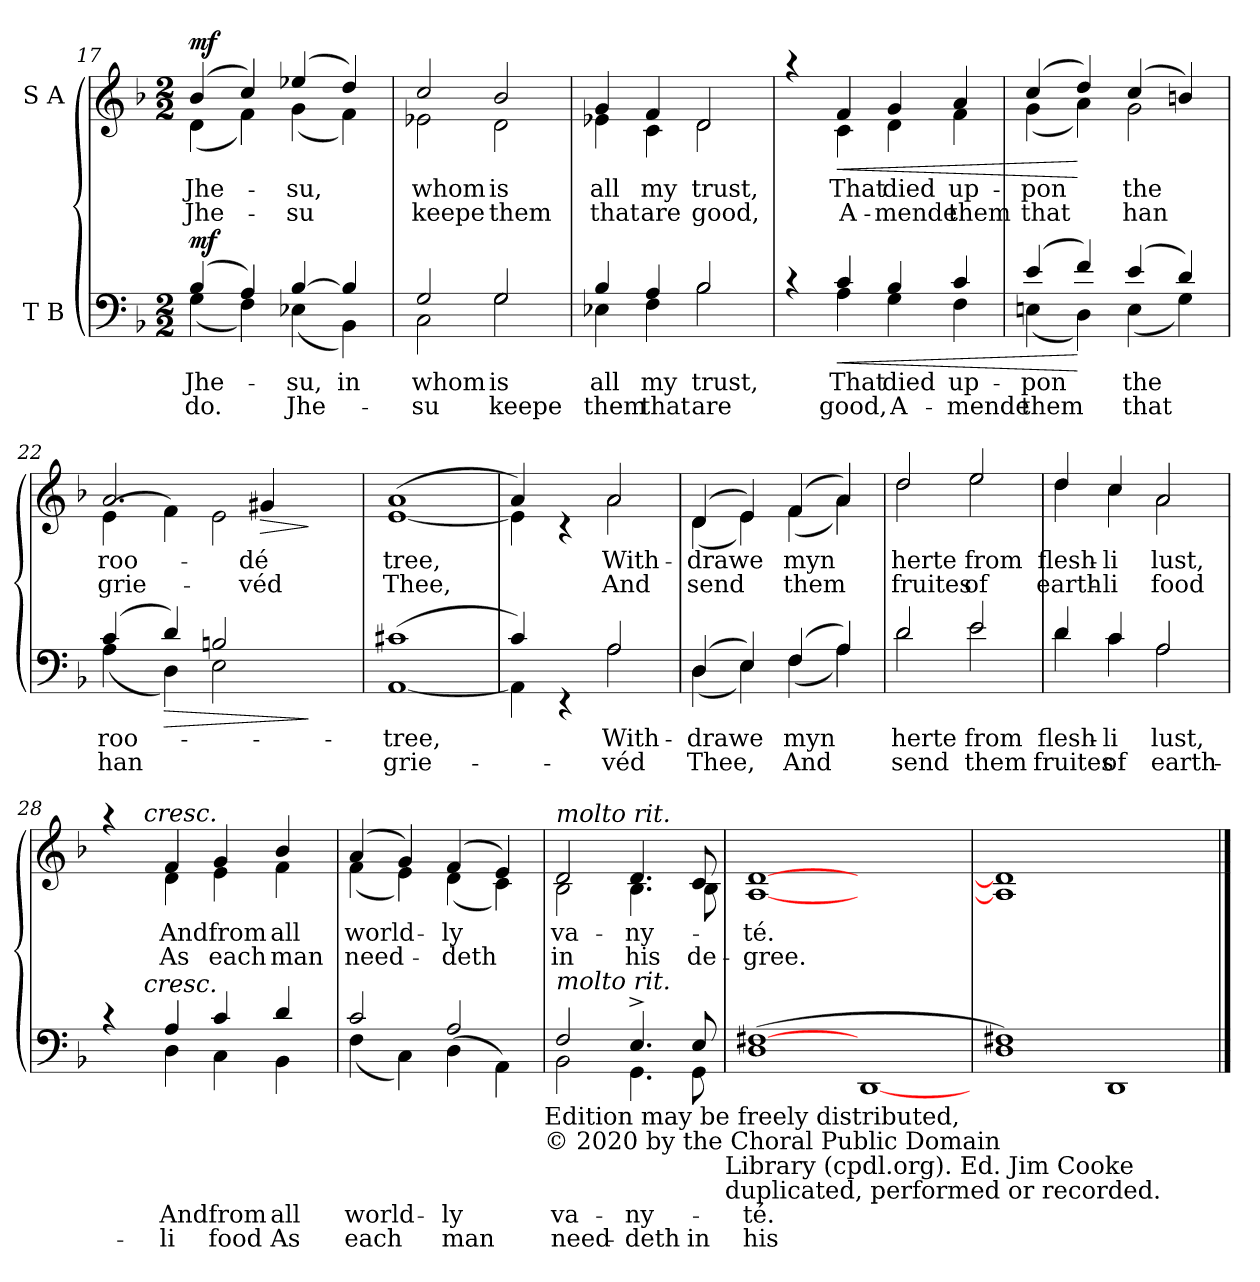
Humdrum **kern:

**kern	**text	**text	**dynam	**kern	**text	**text	**dynam
*part2	*part2	*part2	*part2	*part1	*part1	*part1	*part1
*staff2	*staff2	*staff2	*staff2	*staff1	*staff1	*staff1	*staff1
*I"T B	*	*	*	*I"S A	*	*	*
*clefF4	*	*	*	*clefG2	*	*	*
*k[b-]	*	*	*	*k[b-]	*	*	*
*F:	*	*	*	*F:	*	*	*
*M2/2	*	*	*	*M2/2	*	*	*
=17	=17	=17	=17	=17	=17	=17	=17
!	!LO:LY:a	!LO:LY:a	!LO:DY:a	!	!LO:LY:b	!LO:LY:b	!LO:DY:a
*^	*	*	*	*^	*	*	*
(4B-/	(<4G\	Jhe-	do.	mf	(4b-/	(<4d\	Jhe-	Jhe-	mf
4A/)	4F\)	.	.	.	4cc/)	4f\)	.	.	.
!	!	!LO:LY:a	!LO:LY:a	!	!	!	!LO:LY:b	!LO:LY:b	!
[>4B-/	(<4E-X\	-su,	Jhe-	.	(4ee-X/	(<4g\	-su,	-su	.
!	!	!LO:LY:a	!	!	!	!	!	!	!
4B-/]	4BB-\)	in	.	.	4dd/)	4f\)	.	.	.
=18	=18	=18	=18	=18	=18	=18	=18	=18	=18
!	!	!LO:LY:a	!LO:LY:a	!	!	!	!LO:LY:b	!LO:LY:b	!
2G/	2C\	whom	-su	.	2cc/	2e-X\	whom	keepe	.
!	!	!LO:LY:a	!LO:LY:a	!	!	!	!LO:LY:b	!LO:LY:b	!
2G/	2G\	is	keepe	.	2b-/	2d\	is	them	.
=19	=19	=19	=19	=19	=19	=19	=19	=19	=19
!	!	!LO:LY:a	!LO:LY:a	!	!	!	!LO:LY:b	!LO:LY:b	!
4B-/	4E-X\	all	them	.	4g/	4e-X\	all	that	.
!	!	!LO:LY:a	!LO:LY:a	!	!	!	!LO:LY:b	!LO:LY:b	!
4A/	4F\	my	that	.	4f/	4c\	my	are	.
!	!	!LO:LY:a	!LO:LY:a	!	!	!	!LO:LY:b	!LO:LY:b	!
2B-/	2B-\	trust,	are	.	2d/	2d\	trust,	good,	.
=20	=20	=20	=20	=20	=20	=20	=20	=20	=20
4rc	4ryy	.	.	.	4raa	4ryy	.	.	.
!	!	!LO:LY:a	!LO:LY:a	!LO:HP:b	!	!	!LO:LY:b	!LO:LY:b	!LO:HP:b
4c/	4A\	That	good,	<	4f/	4c\	That	A-	<
!	!	!LO:LY:a	!LO:LY:a	!	!	!	!LO:LY:b	!LO:LY:b	!
4B-/	4G\	died	A-	.	4g/	4d\	died	-mende	.
!	!	!LO:LY:a	!LO:LY:a	!	!	!	!LO:LY:b	!LO:LY:b	!
4c/	4F\	up-	-mende	.	4a/	4f\	up-	them	.
=21	=21	=21	=21	=21	=21	=21	=21	=21	=21
!	!	!LO:LY:a	!LO:LY:a	!	!	!	!LO:LY:b	!LO:LY:b	!
(4e/	(<4Eni\	-pon	them	.	(4cc/	(<4g\	-pon	that	.
4f/)	4D\)	.	.	[	4dd/)	4a\)	.	.	[
!	!	!LO:LY:a	!LO:LY:a	!	!	!	!LO:LY:b	!LO:LY:b	!
(4e/	(<4E\	the	that	.	(4cc/	2g\	the	han	.
4d/)	4G\)	.	.	.	4bn/)	.	.	.	.
*	*	*	*	*	*v	*v	*	*	*
!!LO:LB:g=z
=22	=22	=22	=22	=22	=22	=22	=22	=22
!	!	!LO:LY:a	!LO:LY:a	!	!	!LO:LY:b	!LO:LY:b	!
*	*	*	*	*	*^	*	*	*
*	*	*	*	*	*	*^	*	*	*
(4c/	(<4A\	roo-	han	.	16ryy	2.a/	(<4e\	roo-	grie-	.
.	.	.	.	.	1ryy	.	.	.	.	.
!	!	!	!	!LO:HP:b	!	!	!	!	!	!
4d/)	4D\)	.	.	>	.	.	4f\)	.	.	.
2Bn/	2E\	.	.	.	.	.	2e\	.	.	.
!	!	!	!	!	!	!	!	!LO:LY:b	!LO:LY:b	!LO:HP:b
.	.	.	.	.	.	4g#X/	.	-dé	-véd	>
8ryy	8ryy	.	.	]	.	8ryy	8ryy	.	.	]
.	.	.	.	.	16.ryy	.	.	.	.	.
32ryy	32ryy	.	.	.	.	32ryy	32ryy	.	.	.
=23	=23	=23	=23	=23	=23	=23	=23	=23	=23	=23
!	!	!LO:LY:a	!LO:LY:a	!	!	!	!	!LO:LY:b	!LO:LY:b	!
*v	*v	*	*	*	*	*	*	*	*	*
*	*	*	*	*v	*v	*v	*	*	*
(>[<1AA 1c#X	-tree,	grie-	.	(>[<1e 1a	tree,	Thee,	.
=24	=24	=24	=24	=24	=24	=24	=24
*^	*	*	*	*^	*	*	*
4AA\]	4c/)	.	.	.	4e\]	4a/)	.	.	.
4ryy	4rEE	.	.	.	4ryy	4rc	.	.	.
!	!	!LO:LY:a	!LO:LY:a	!	!	!	!LO:LY:b	!LO:LY:b	!
2A\	2A/	With-	-véd	.	2a\	2a/	With-	And	.
=25	=25	=25	=25	=25	=25	=25	=25	=25	=25
!	!	!LO:LY:a	!LO:LY:a	!	!	!	!LO:LY:b	!LO:LY:b	!
(4D/	(<4D\	-drawe	Thee,	.	(4d/	(<4d\	-drawe	send	.
4E/)	4E\)	.	.	.	4e/)	4e\)	.	.	.
!	!	!LO:LY:a	!LO:LY:a	!	!	!	!LO:LY:b	!LO:LY:b	!
(4F/	(<4F\	myn	And	.	(4f/	(<4f\	myn	them	.
4A/)	4A\)	.	.	.	4a/)	4a\)	.	.	.
=26	=26	=26	=26	=26	=26	=26	=26	=26	=26
!	!	!LO:LY:a	!LO:LY:a	!	!	!	!LO:LY:b	!LO:LY:b	!
2d/	2d\	herte	send	.	2dd/	2dd\	herte	fruites	.
!	!	!LO:LY:a	!LO:LY:a	!	!	!	!LO:LY:b	!LO:LY:b	!
2e/	2e\	from	them	.	2ee/	2ee\	from	of	.
=27	=27	=27	=27	=27	=27	=27	=27	=27	=27
!	!	!LO:LY:a	!LO:LY:a	!	!	!	!LO:LY:b	!LO:LY:b	!
4d/	4d\	flesh-	fruites	.	4dd/	4dd\	flesh-	earth-	.
!	!	!LO:LY:a	!LO:LY:a	!	!	!	!LO:LY:b	!LO:LY:b	!
4c/	4c\	-li	of	.	4cc/	4cc\	-li	-li	.
!	!	!LO:LY:a	!LO:LY:a	!	!	!	!LO:LY:b	!LO:LY:b	!
2A/	2A\	lust,	earth-	.	2a/	2a\	lust,	food	.
!!LO:LB:g=z
=28	=28	=28	=28	=28	=28	=28	=28	=28	=28
*	*^	*	*	*	*	*^	*	*	*
4rc	4ryy	8.ryy	.	.	.	4raa	4ryy	8.ryy	.	.	.
!	!	!	!	!	!	!	!	!LO:TX:a:i:t=cresc.	!	!	!
!	!	!LO:TX:a:i:t=cresc.	!	!	!	!	!	!	!	!	!
.	.	2ryy	.	.	.	.	.	2ryy	.	.	.
!	!	!	!LO:LY:a	!LO:LY:a	!	!	!	!	!LO:LY:b	!LO:LY:b	!
4A/	4D\	.	And	-li	.	4f/	4d\	.	And	As	.
!	!	!	!LO:LY:a	!LO:LY:a	!	!	!	!	!LO:LY:b	!LO:LY:b	!
4c/	4C\	.	from	food	.	4g/	4e\	.	from	each	.
.	.	4ryy	.	.	.	.	.	4ryy	.	.	.
!	!	!	!LO:LY:a	!LO:LY:a	!	!	!	!	!LO:LY:b	!LO:LY:b	!
4d/	4BB-\	.	all	As	.	4b-/	4f\	.	all	man	.
.	.	16ryy	.	.	.	.	.	16ryy	.	.	.
=29	=29	=29	=29	=29	=29	=29	=29	=29	=29	=29	=29
!	!	!	!LO:LY:a	!LO:LY:a	!	!	!	!	!LO:LY:b	!LO:LY:b	!
*	*	*	*	*	*	*	*v	*v	*	*	*
2c/	(<4F\	2ryy	world-	each	.	(4a/	(<4f\	world-	need-	.
.	4C\)	.	.	.	.	4g/)	4e\)	.	.	.
!	!	!	!LO:LY:a	!LO:LY:a	!	!	!	!LO:LY:b	!LO:LY:b	!
2A/	2ryy	(<4D\	-ly	man	.	(4f/	(<4d\	-ly	-deth	.
.	.	4AA\)	.	.	.	4e/)	4c\)	.	.	.
!	!	!LO:TX:b:t=Edition may be freely distributed,	!	!	!	!	!	!	!	!
!	!	!LO:TX:b:t=© 2020 by the Choral Public Domain	!	!	!	!	!	!	!	!
=30	=30	=30	=30	=30	=30	=30	=30	=30	=30	=30
!	!	!	!	!	!	!LO:TX:a:i:t=molto rit.	!	!	!	!
!LO:TX:a:i:t=molto rit.	!	!	!	!	!	!	!	!	!	!
!	!	!	!LO:LY:a	!LO:LY:a	!	!	!	!LO:LY:b	!LO:LY:b	!
*	*v	*v	*	*	*	*	*	*	*	*
2F/	2BB-\	va-	need-	.	2d/	2B-\	va-	in	.
!	!	!LO:LY:a	!LO:LY:a	!	!	!	!LO:LY:b	!LO:LY:b	!
4.E^>/	4.GG\	-ny-	-deth	.	4.d/	4.B-\	-ny-	his	.
!	!	!	!LO:LY:a	!	!	!	!	!LO:LY:b	!
8E/	8GG\	.	in	.	8c/	8B-\	.	de-	.
!	!LO:TX:b:t=Library (cpdl.org). Ed. Jim Cooke	!	!	!	!	!	!	!	!
!	!LO:TX:b:t=duplicated, performed or recorded.	!	!	!	!	!	!	!	!
=31	=31	=31	=31	=31	=31	=31	=31	=31	=31
!	!	!LO:LY:a	!LO:LY:a	!	!	!	!LO:LY:b	!LO:LY:b	!
*v	*v	*	*	*	*	*	*	*	*
*	*	*	*	*v	*v	*	*	*
(<1D [>1F#X	-té.	his	.	[<1A [>1d	-té.	-gree.	.
[<1DD	.	.	.	1ryy	.	.	.
=32	=32	=32	=32	=32	=32	=32	=32
1D 1F#)	.	.	.	1A] 1d]	.	.	.
1DD	.	.	.	1ryy	.	.	.
==	==	==	==	==	==	==	==
*-	*-	*-	*-	*-	*-	*-	*-
